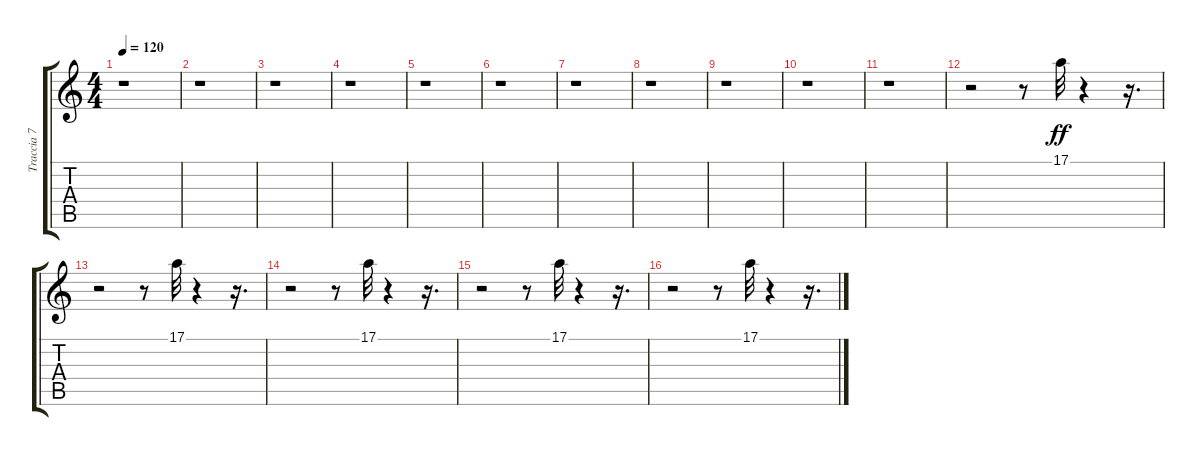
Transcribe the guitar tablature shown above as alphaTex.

\track ("Traccia 7" "Traccia 7") {instrument lead1square}
\staff {score tabs}
\tuning (E4 B3 G3 D3 A2 E2) {hide}
\ts (4 4)
\tempo 120
\clef g2
\ks c
r.1{dy ff} |
r.1 |
r.1 |
r.1 |
r.1 |
r.1 |
r.1 |
r.1 |
r.1 |
r.1 |
r.1 |
r.2 r.8 17.1.32 r.4 r.16{d} |
r.2 r.8 17.1.32 r.4 r.16{d} |
r.2 r.8 17.1.32 r.4 r.16{d} |
r.2 r.8 17.1.32 r.4 r.16{d} |
r.2 r.8 17.1.32 r.4 r.16{d}
